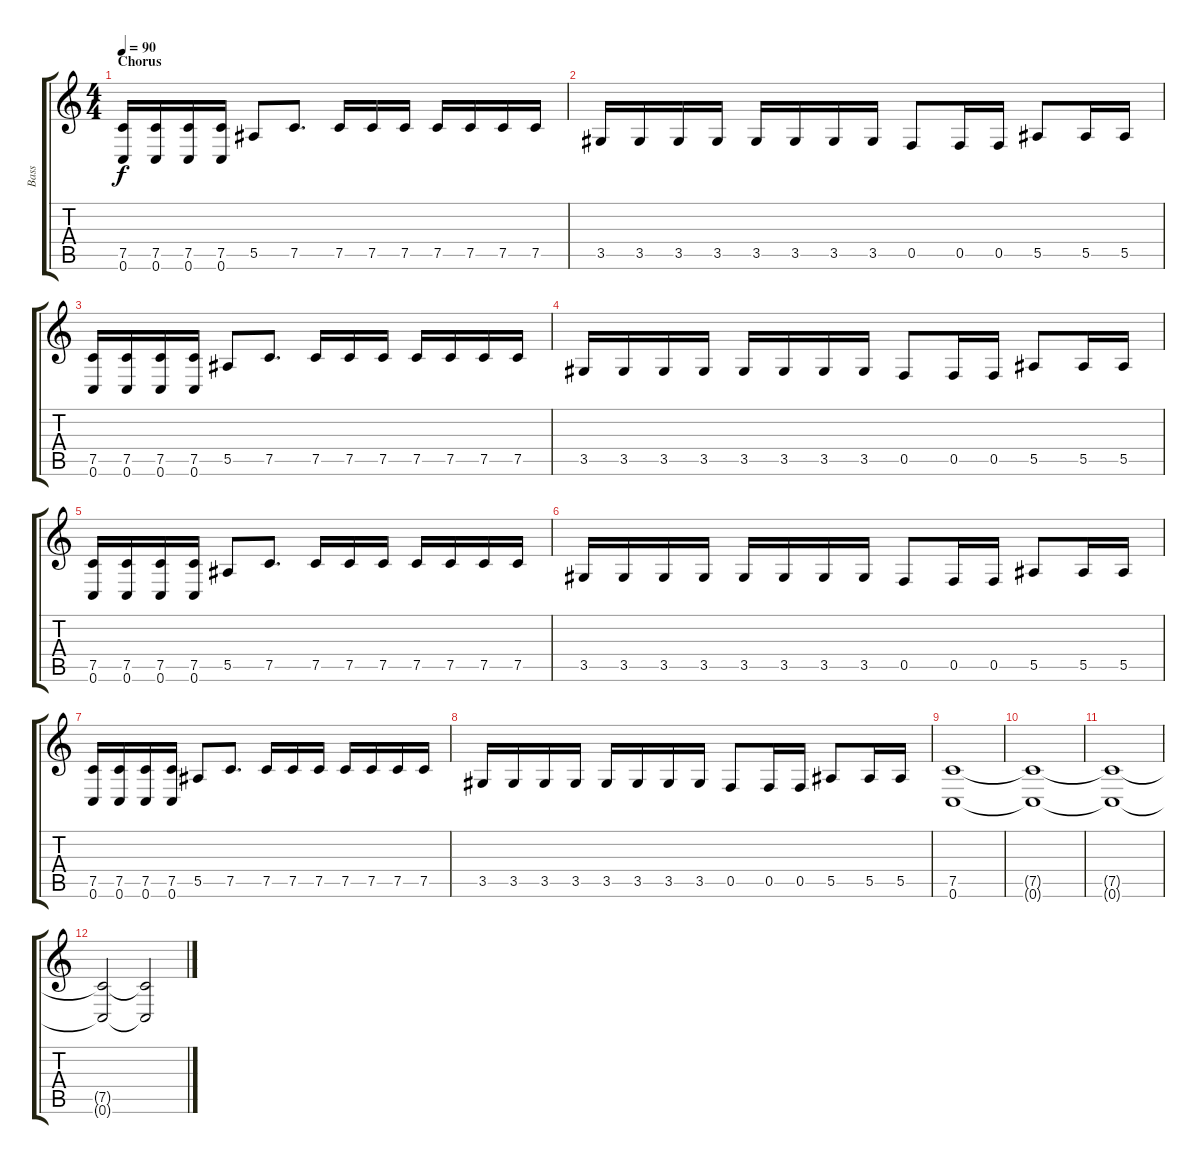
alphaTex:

\track ("Bass" "Bass") {instrument electricbassfinger}
\staff {score tabs}
\tuning (C4 G3 Eb3 Bb2 F2 C2) {hide}
\ts (4 4)
\section ("" "Chorus")
\tempo 90
\clef g2
\ks c
(7.5 0.6).16{dy f} (7.5 0.6).16 (7.5 0.6).16 (7.5 0.6).16 5.5.8 7.5.8{d} 7.5.16 7.5.16 7.5.16 7.5.16 7.5.16 7.5.16 7.5.16 |
3.5.16 3.5.16 3.5.16 3.5.16 3.5.16 3.5.16 3.5.16 3.5.16 0.5.8 0.5.16 0.5.16 5.5.8 5.5.16 5.5.16 |
(7.5 0.6).16 (7.5 0.6).16 (7.5 0.6).16 (7.5 0.6).16 5.5.8 7.5.8{d} 7.5.16 7.5.16 7.5.16 7.5.16 7.5.16 7.5.16 7.5.16 |
3.5.16 3.5.16 3.5.16 3.5.16 3.5.16 3.5.16 3.5.16 3.5.16 0.5.8 0.5.16 0.5.16 5.5.8 5.5.16 5.5.16 |
(7.5 0.6).16 (7.5 0.6).16 (7.5 0.6).16 (7.5 0.6).16 5.5.8 7.5.8{d} 7.5.16 7.5.16 7.5.16 7.5.16 7.5.16 7.5.16 7.5.16 |
3.5.16 3.5.16 3.5.16 3.5.16 3.5.16 3.5.16 3.5.16 3.5.16 0.5.8 0.5.16 0.5.16 5.5.8 5.5.16 5.5.16 |
(7.5 0.6).16 (7.5 0.6).16 (7.5 0.6).16 (7.5 0.6).16 5.5.8 7.5.8{d} 7.5.16 7.5.16 7.5.16 7.5.16 7.5.16 7.5.16 7.5.16 |
3.5.16 3.5.16 3.5.16 3.5.16 3.5.16 3.5.16 3.5.16 3.5.16 0.5.8 0.5.16 0.5.16 5.5.8 5.5.16 5.5.16 |
(7.5 0.6).1 |
(7.5{t} 0.6{t}).1 |
(7.5{t} 0.6{t}).1 |
(7.5{t} 0.6{t}).2 (7.5{t} 0.6{t}).2{volume 0}
